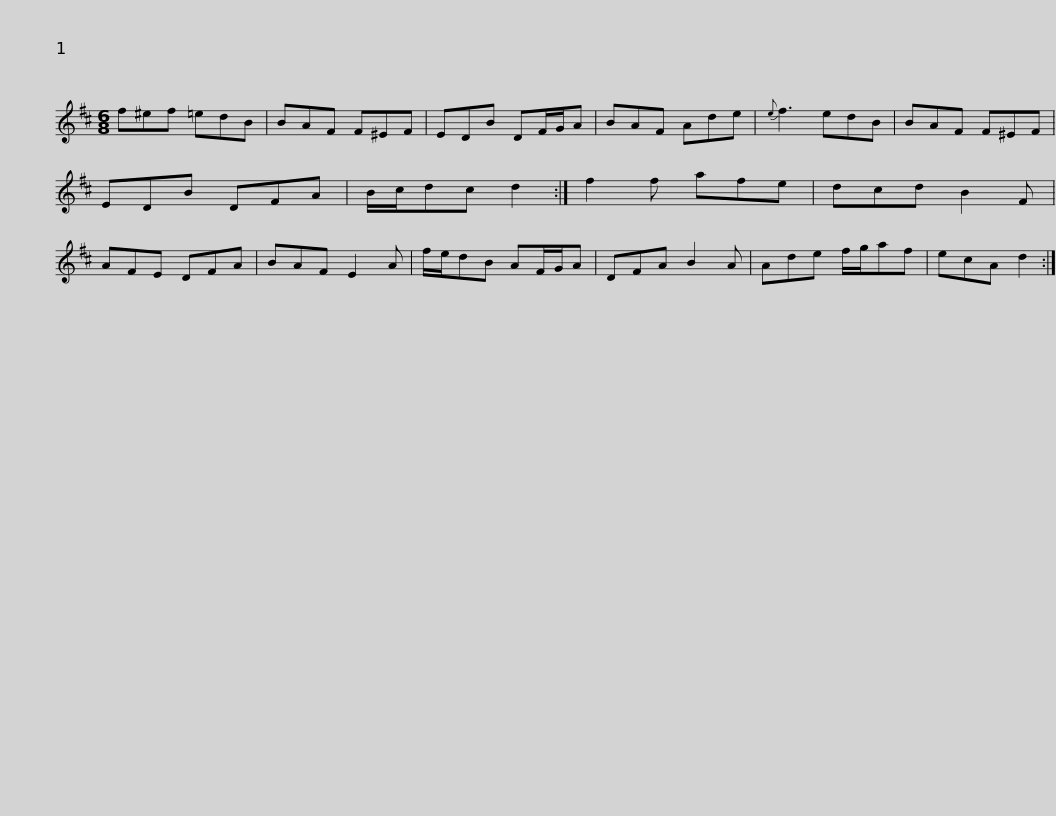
X:1
L:1/8
M:6/8
I:linebreak $
K:D
V:1 treble
V:1
 f^ef =edB | BAF F^EF | EDB DF/G/A | BAF Ade |{e} f3 edB | %5
 BAF F^EF | EDB DFA |$ B/c/dc d2 :| f2 f afe | dcd B2 F | %10
 AFE DFA | BAF E2 A | f/e/dB AF/G/A | DFA B2 A |$ Ade f/g/af | %15
 ecA d2 :| %16
